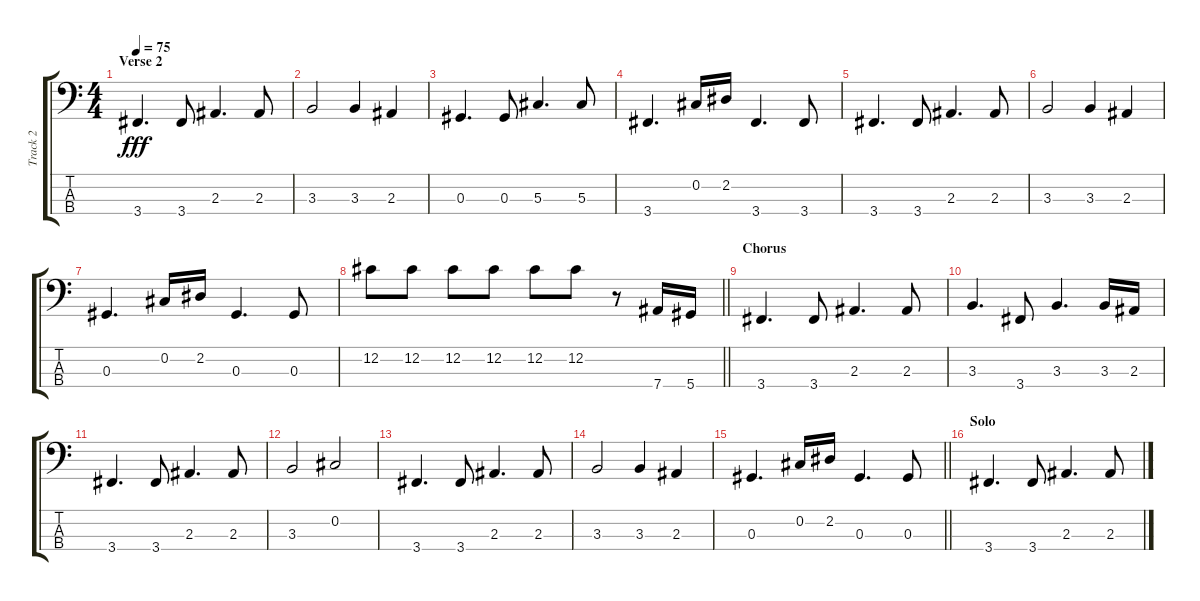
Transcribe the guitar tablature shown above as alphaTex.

\track ("Track 2" "Track 2") {instrument electricbassfinger}
\staff {score tabs}
\tuning (Gb2 Db2 Ab1 Eb1) {hide}
\ts (4 4)
\section ("" "Verse 2")
\tempo 75
\clef f4
\ks c
3.4.4{d dy fff} 3.4.8 2.3.4{d} 2.3.8 |
3.3.2 3.3.4 2.3.4 |
0.3.4{d} 0.3.8 5.3.4{d} 5.3.8 |
3.4.4{d} 0.2.16 2.2.16 3.4.4{d} 3.4.8 |
3.4.4{d} 3.4.8 2.3.4{d} 2.3.8 |
3.3.2 3.3.4 2.3.4 |
0.3.4{d} 0.2.16 2.2.16 0.3.4{d} 0.3.8 |
\barLineRight lightlight
12.2.8 12.2.8 12.2.8 12.2.8 12.2.8 12.2.8 r.8 7.4.16 5.4.16 |
\section ("" "Chorus")
3.4.4{d} 3.4.8 2.3.4{d} 2.3.8 |
3.3.4{d} 3.4.8 3.3.4{d} 3.3.16 2.3.16 |
3.4.4{d} 3.4.8 2.3.4{d} 2.3.8 |
3.3.2 0.2.2 |
3.4.4{d} 3.4.8 2.3.4{d} 2.3.8 |
3.3.2 3.3.4 2.3.4 |
\barLineRight lightlight
0.3.4{d} 0.2.16 2.2.16 0.3.4{d} 0.3.8 |
\section ("" "Solo")
3.4.4{d} 3.4.8 2.3.4{d} 2.3.8
